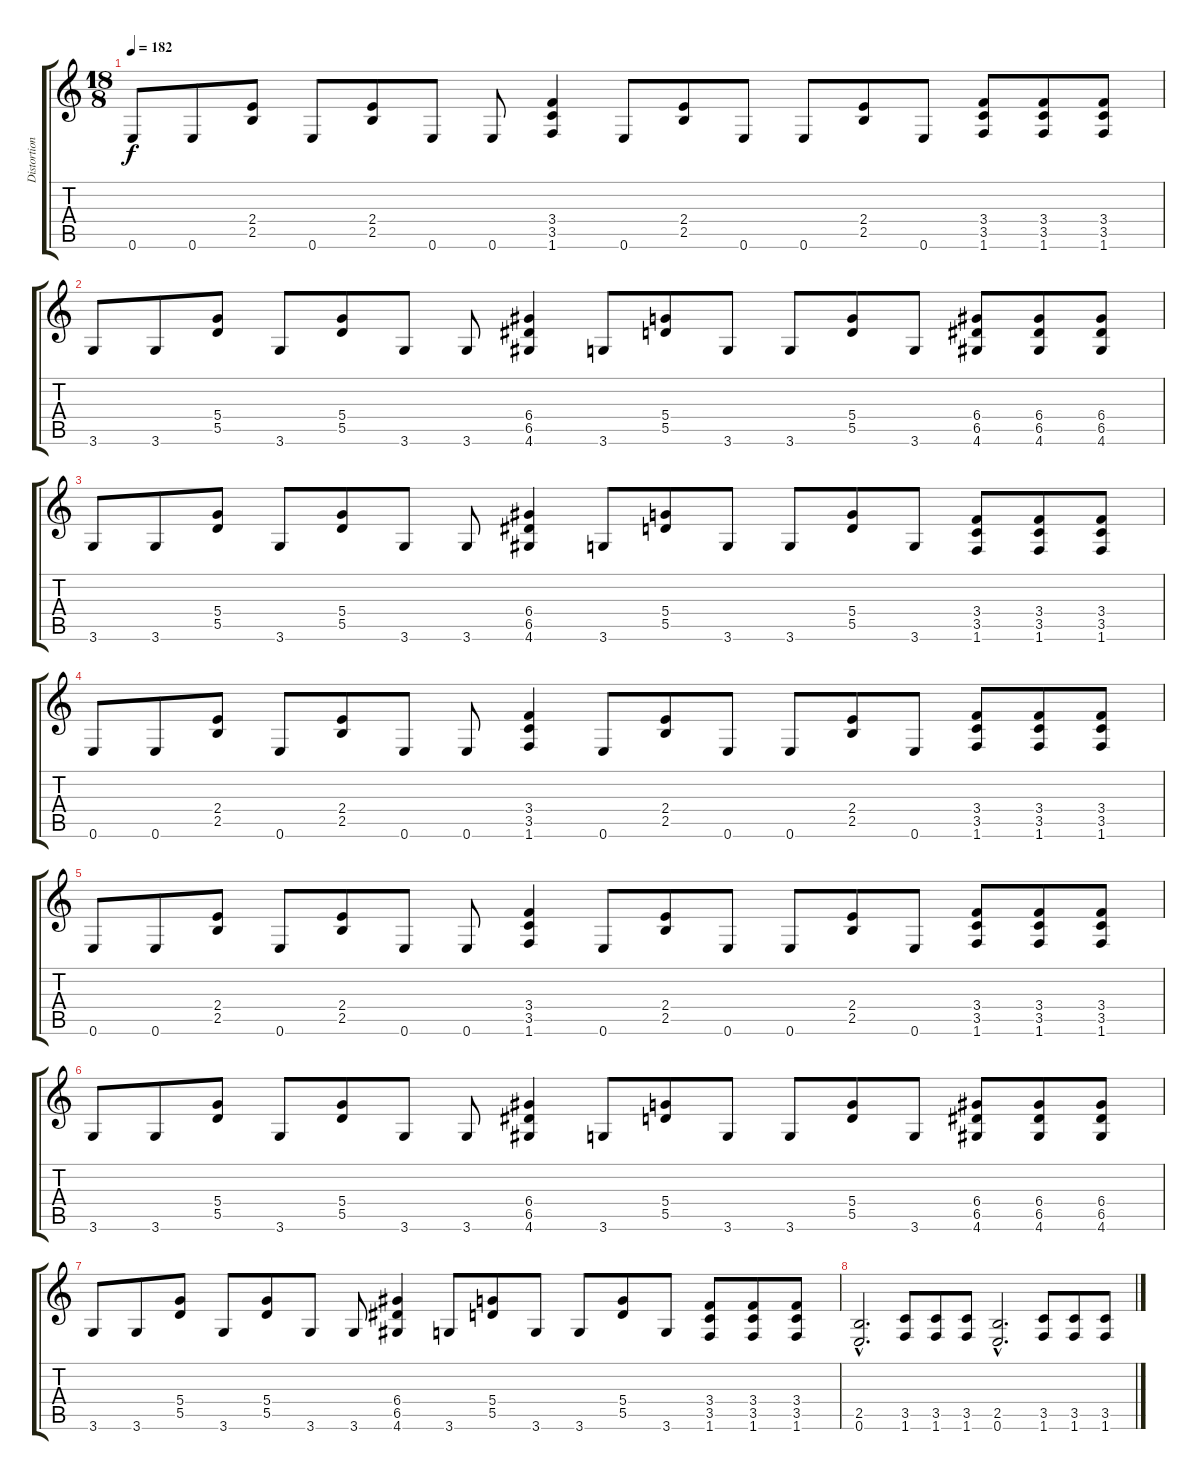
\track ("Distortion Guitar 2" "Distortion") {instrument distortionguitar}
\staff {score tabs}
\tuning (E4 B3 G3 D3 A2 E2) {hide}
\ts (18 8)
\tempo 182
\clef g2
\ks c
0.6.8{dy f} 0.6.8 (2.4 2.5).8 0.6.8 (2.4 2.5).8 0.6.8 0.6.8 (3.4 3.5 1.6).4 0.6.8 (2.4 2.5).8 0.6.8 0.6.8 (2.4 2.5).8 0.6.8 (3.4 3.5 1.6).8 (3.4 3.5 1.6).8 (3.4 3.5 1.6).8 |
3.6.8 3.6.8 (5.4 5.5).8 3.6.8 (5.4 5.5).8 3.6.8 3.6.8 (6.4 6.5 4.6).4 3.6.8 (5.4 5.5).8 3.6.8 3.6.8 (5.4 5.5).8 3.6.8 (6.4 6.5 4.6).8 (6.4 6.5 4.6).8 (6.4 6.5 4.6).8 |
3.6.8 3.6.8 (5.4 5.5).8 3.6.8 (5.4 5.5).8 3.6.8 3.6.8 (6.4 6.5 4.6).4 3.6.8 (5.4 5.5).8 3.6.8 3.6.8 (5.4 5.5).8 3.6.8 (3.4 3.5 1.6).8 (3.4 3.5 1.6).8 (3.4 3.5 1.6).8 |
0.6.8 0.6.8 (2.4 2.5).8 0.6.8 (2.4 2.5).8 0.6.8 0.6.8 (3.4 3.5 1.6).4 0.6.8 (2.4 2.5).8 0.6.8 0.6.8 (2.4 2.5).8 0.6.8 (3.4 3.5 1.6).8 (3.4 3.5 1.6).8 (3.4 3.5 1.6).8 |
0.6.8 0.6.8 (2.4 2.5).8 0.6.8 (2.4 2.5).8 0.6.8 0.6.8 (3.4 3.5 1.6).4 0.6.8 (2.4 2.5).8 0.6.8 0.6.8 (2.4 2.5).8 0.6.8 (3.4 3.5 1.6).8 (3.4 3.5 1.6).8 (3.4 3.5 1.6).8 |
3.6.8 3.6.8 (5.4 5.5).8 3.6.8 (5.4 5.5).8 3.6.8 3.6.8 (6.4 6.5 4.6).4 3.6.8 (5.4 5.5).8 3.6.8 3.6.8 (5.4 5.5).8 3.6.8 (6.4 6.5 4.6).8 (6.4 6.5 4.6).8 (6.4 6.5 4.6).8 |
3.6.8 3.6.8 (5.4 5.5).8 3.6.8 (5.4 5.5).8 3.6.8 3.6.8 (6.4 6.5 4.6).4 3.6.8 (5.4 5.5).8 3.6.8 3.6.8 (5.4 5.5).8 3.6.8 (3.4 3.5 1.6).8 (3.4 3.5 1.6).8 (3.4 3.5 1.6).8 |
(2.5{hac} 0.6{hac}).2{d} (3.5 1.6).8 (3.5 1.6).8 (3.5 1.6).8 (2.5{hac} 0.6{hac}).2{d} (3.5 1.6).8 (3.5 1.6).8 (3.5 1.6).8
